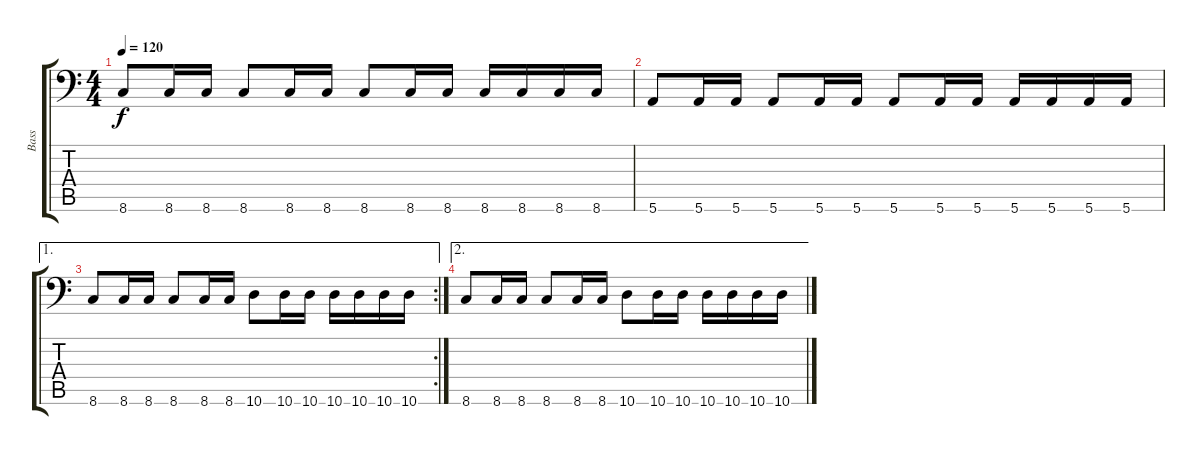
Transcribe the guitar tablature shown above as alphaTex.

\track ("Bass" "Bass") {instrument electricbassfinger}
\staff {score tabs}
\tuning (E3 B2 G2 D2 A1 E1) {hide}
\ts (4 4)
\tempo 120
\clef f4
\ks c
8.6.8{dy f} 8.6.16 8.6.16 8.6.8 8.6.16 8.6.16 8.6.8 8.6.16 8.6.16 8.6.16 8.6.16 8.6.16 8.6.16 |
5.6.8 5.6.16 5.6.16 5.6.8 5.6.16 5.6.16 5.6.8 5.6.16 5.6.16 5.6.16 5.6.16 5.6.16 5.6.16 |
\ae 1
\rc 2
8.6.8 8.6.16 8.6.16 8.6.8 8.6.16 8.6.16 10.6.8 10.6.16 10.6.16 10.6.16 10.6.16 10.6.16 10.6.16 |
\ae 2
8.6.8 8.6.16 8.6.16 8.6.8 8.6.16 8.6.16 10.6.8 10.6.16 10.6.16 10.6.16 10.6.16 10.6.16 10.6.16
